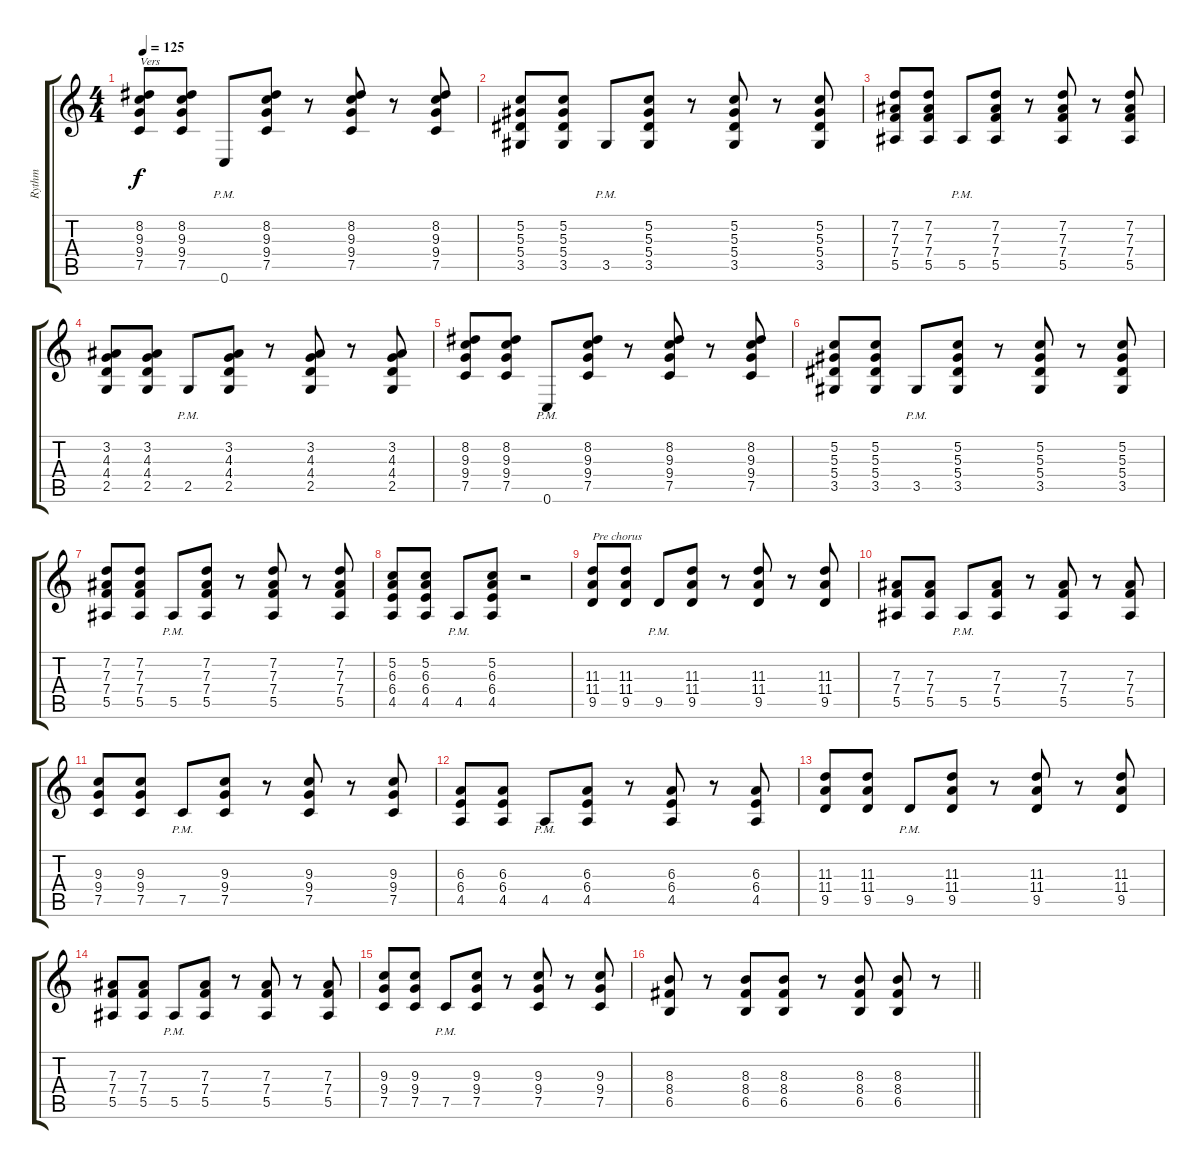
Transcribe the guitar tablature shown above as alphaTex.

\track ("Rythm" "Rythm") {instrument overdrivenguitar}
\staff {score tabs}
\tuning (C4 G3 Eb3 Bb2 F2 C2) {hide}
\ts (4 4)
\tempo 125
\clef g2
\ks c
(8.2 9.3 9.4 7.5).8{txt "Vers" dy f volume 12} (8.2 9.3 9.4 7.5).8 0.6{pm}.8 (8.2 9.3 9.4 7.5).8 r.8 (8.2 9.3 9.4 7.5).8 r.8 (8.2 9.3 9.4 7.5).8 |
(5.2 5.3 5.4 3.5).8 (5.2 5.3 5.4 3.5).8 3.5{pm}.8 (5.2 5.3 5.4 3.5).8 r.8 (5.2 5.3 5.4 3.5).8 r.8 (5.2 5.3 5.4 3.5).8 |
(7.2 7.3 7.4 5.5).8 (7.2 7.3 7.4 5.5).8 5.5{pm}.8 (7.2 7.3 7.4 5.5).8 r.8 (7.2 7.3 7.4 5.5).8 r.8 (7.2 7.3 7.4 5.5).8 |
(3.2 4.3 4.4 2.5).8 (3.2 4.3 4.4 2.5).8 2.5{pm}.8 (3.2 4.3 4.4 2.5).8 r.8 (3.2 4.3 4.4 2.5).8 r.8 (3.2 4.3 4.4 2.5).8 |
(8.2 9.3 9.4 7.5).8 (8.2 9.3 9.4 7.5).8 0.6{pm}.8 (8.2 9.3 9.4 7.5).8 r.8 (8.2 9.3 9.4 7.5).8 r.8 (8.2 9.3 9.4 7.5).8 |
(5.2 5.3 5.4 3.5).8 (5.2 5.3 5.4 3.5).8 3.5{pm}.8 (5.2 5.3 5.4 3.5).8 r.8 (5.2 5.3 5.4 3.5).8 r.8 (5.2 5.3 5.4 3.5).8 |
(7.2 7.3 7.4 5.5).8 (7.2 7.3 7.4 5.5).8 5.5{pm}.8 (7.2 7.3 7.4 5.5).8 r.8 (7.2 7.3 7.4 5.5).8 r.8 (7.2 7.3 7.4 5.5).8 |
(5.2 6.3 6.4 4.5).8 (5.2 6.3 6.4 4.5).8 4.5{pm}.8 (5.2 6.3 6.4 4.5).8 r.2 |
(11.3 11.4 9.5).8{txt "Pre chorus" volume 16} (11.3 11.4 9.5).8 9.5{pm}.8 (11.3 11.4 9.5).8 r.8 (11.3 11.4 9.5).8 r.8 (11.3 11.4 9.5).8 |
(7.3 7.4 5.5).8 (7.3 7.4 5.5).8 5.5{pm}.8 (7.3 7.4 5.5).8 r.8 (7.3 7.4 5.5).8 r.8 (7.3 7.4 5.5).8 |
(9.3 9.4 7.5).8 (9.3 9.4 7.5).8 7.5{pm}.8 (9.3 9.4 7.5).8 r.8 (9.3 9.4 7.5).8 r.8 (9.3 9.4 7.5).8 |
(6.3 6.4 4.5).8 (6.3 6.4 4.5).8 4.5{pm}.8 (6.3 6.4 4.5).8 r.8 (6.3 6.4 4.5).8 r.8 (6.3 6.4 4.5).8 |
(11.3 11.4 9.5).8 (11.3 11.4 9.5).8 9.5{pm}.8 (11.3 11.4 9.5).8 r.8 (11.3 11.4 9.5).8 r.8 (11.3 11.4 9.5).8 |
(7.3 7.4 5.5).8 (7.3 7.4 5.5).8 5.5{pm}.8 (7.3 7.4 5.5).8 r.8 (7.3 7.4 5.5).8 r.8 (7.3 7.4 5.5).8 |
(9.3 9.4 7.5).8 (9.3 9.4 7.5).8 7.5{pm}.8 (9.3 9.4 7.5).8 r.8 (9.3 9.4 7.5).8 r.8 (9.3 9.4 7.5).8 |
\barLineRight lightlight
(8.3 8.4 6.5).8 r.8 (8.3 8.4 6.5).8 (8.3 8.4 6.5).8 r.8 (8.3 8.4 6.5).8 (8.3 8.4 6.5).8 r.8
